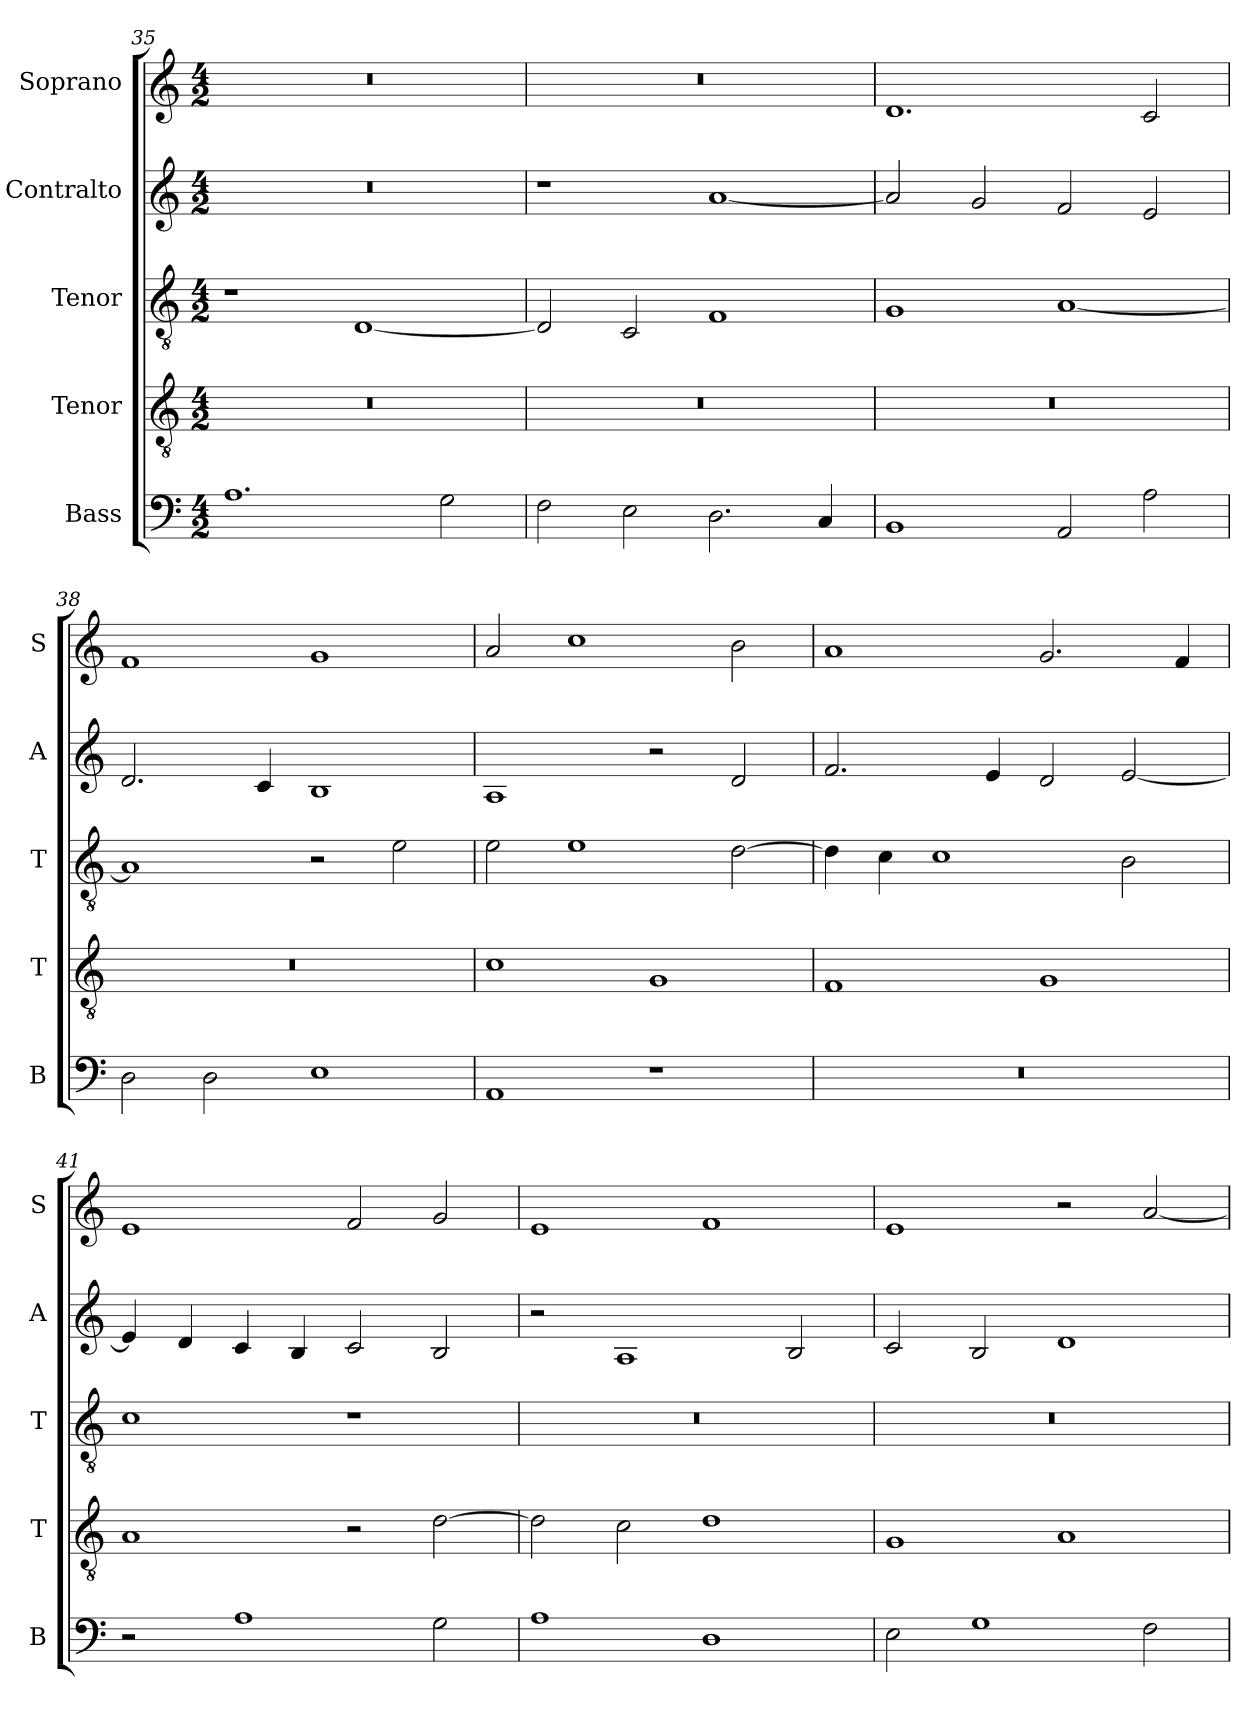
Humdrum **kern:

**kern	**kern	**kern	**kern	**kern
*part5	*part4	*part3	*part2	*part1
*staff5	*staff4	*staff3	*staff2	*staff1
*I"Bass	*I"Tenor	*I"Tenor	*I"Contralto	*I"Soprano
*I'B	*I'T	*I'T	*I'A	*I'S
*clefF4	*clefGv2	*clefGv2	*clefG2	*clefG2
*k[]	*k[]	*k[]	*k[]	*k[]
*D:dor	*D:dor	*D:dor	*D:dor	*D:dor
*M4/2	*M4/2	*M4/2	*M4/2	*M4/2
=35	=35	=35	=35	=35
1.A	0r	1r	0r	0r
.	.	[1D	.	.
2G	.	.	.	.
=36	=36	=36	=36	=36
2F	0r	2D]	1r	0r
2E	.	2C	.	.
2.D	.	1F	[1a	.
4C	.	.	.	.
=37	=37	=37	=37	=37
1BB	0r	1G	2a]	1.d
.	.	.	2g	.
2AA	.	[1A	2f	.
2A	.	.	2e	2c
=38	=38	=38	=38	=38
2D	0r	1A]	2.d	1f
2D	.	.	.	.
.	.	.	4c	.
1E	.	2r	1B	1g
.	.	2e	.	.
=39	=39	=39	=39	=39
1AA	1c	2e	1A	2a
.	.	1e	.	1cc
1r	1G	.	2r	.
.	.	[2d	2d	2b
=40	=40	=40	=40	=40
0r	1F	4d]	2.f	1a
.	.	4c	.	.
.	.	1c	.	.
.	.	.	4e	.
.	1G	.	2d	2.g
.	.	2B	[2e	.
.	.	.	.	4f
=41	=41	=41	=41	=41
2r	1A	1c	4e]	1e
.	.	.	4d	.
1A	.	.	4c	.
.	.	.	4B	.
.	2r	1r	2c	2f
2G	[2d	.	2B	2g
=42	=42	=42	=42	=42
1A	2d]	0r	2r	1e
.	2c	.	1A	.
1D	1d	.	.	1f
.	.	.	2B	.
=43	=43	=43	=43	=43
2E	1G	0r	2c	1e
1G	.	.	2B	.
.	1A	.	1d	2r
2F	.	.	.	[2a
=	=	=	=	=
*-	*-	*-	*-	*-
